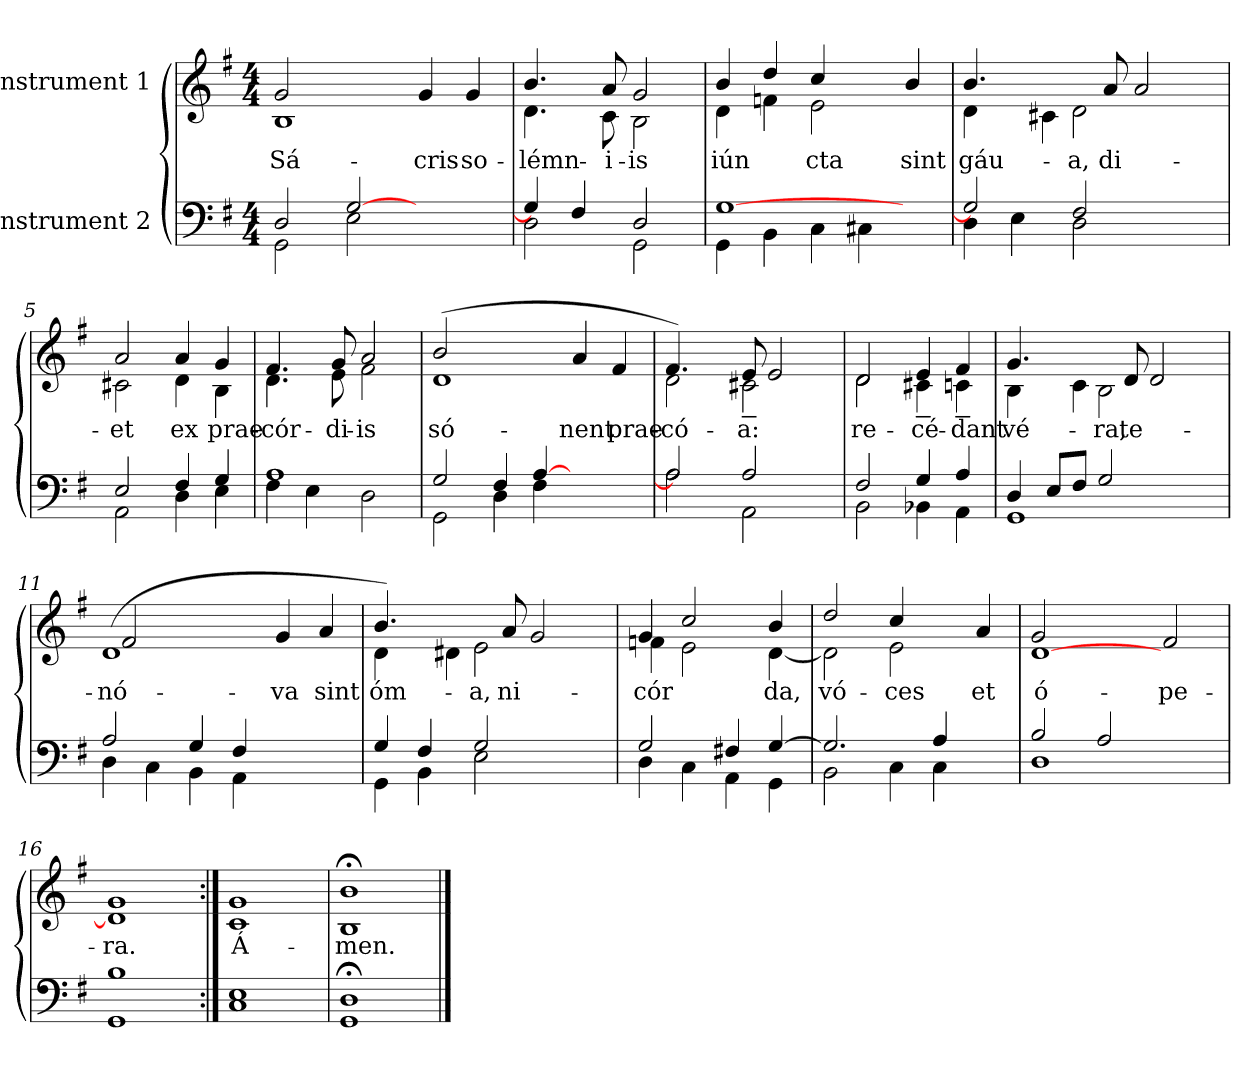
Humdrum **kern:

**kern	**kern	**text
*part2	*part1	*part1
*staff2	*staff1	*staff1
*I"Instrument 2	*I"Instrument 1	*
!!LO:PB:g=z
*stria5	*stria5	*
*clefF4	*clefG2	*
*k[f#]	*k[f#]	*
*G:	*G:	*
*M4/4	*M4/4	*
=1	=1	=1
*^	*^	*
!	!	!	!	!LO:LY:b:cj
2D/	2GG\	1B	2g/	Sá-
[>2G/	2E\	.	1ryy	.
!	!	!	!	!LO:LY:b:cj
2ryy	2ryy	4g/	.	-cris
!	!	!	!	!LO:LY:b:cj
.	.	4g/	.	so-
=2	=2	=2	=2	=2
!	!	!	!	!LO:LY:b:cj
4G/]	2D\	4.b/	4.d\	-lémn-
4F#/	.	.	.	.
!	!	!	!	!LO:LY:b:cj
.	.	8a/	8c\	-i-
!	!	!	!	!LO:LY:b:cj
2D/	2GG\	2g/	2B\	-is
=3	=3	=3	=3	=3
!	!	!	!	!LO:LY:b:cj
[>1G	4GG\	4b/	4d\	iún-
!	!	!	!	!LO:LY:b:cj
.	4BB\	4dd/	4fn\	--
!	!	!	!	!LO:LY:b:cj
.	4C\	2e\	4cc/	-cta
.	4C#X\	.	2ryy	.
!	!	!	!	!LO:LY:b:cj
4ryy	4ryy	4b/	.	sint
=4	=4	=4	=4	=4
!	!	!	!	!LO:LY:b:cj
2G/]	4D\	4.b/	4d\	gáu-
.	4E\	.	4ryy	.
.	.	4c#X\	.	.
!	!	!	!	!LO:LY:b:cj
2F#/	2D\	.	2d\	-a,
!	!	!	!	!LO:LY:b:cj
.	.	8a/	.	-di-
.	.	2a/	.	.
4ryy	4ryy	.	4ryy	.
=5	=5	=5	=5	=5
!	!	!	!	!LO:LY:b:cj
2E/	2AA\	2a/	2c#X\	et
!	!	!	!	!LO:LY:b:cj
4F#/	4D\	4a/	4d\	ex
!	!	!	!	!LO:LY:b:cj
4G/	4E\	4g/	4B\	prae-
!!LO:LB:g=z	!!
=6	=6	=6	=6	=6
!	!	!	!	!LO:LY:b:cj
1A	4F#\	4.f#/	4.d\	-cór-
.	4E\	.	.	.
!	!	!	!	!LO:LY:b:cj
.	.	8g/	8e\	-di-
!	!	!	!	!LO:LY:b:cj
.	2D\	2a/	2f#\	-is
=7	=7	=7	=7	=7
!	!	!	!	!LO:LY:b:cj
2G/	2GG\	(<1d	2b/	só-
4F#/	4D\	.	1ryy	.
[>4A/	4F#\	.	.	.
!	!	!	!	!LO:LY:b:cj
2ryy	2ryy	4a/	.	-nent
!	!	!	!	!LO:LY:b:cj
.	.	4f#/	.	prae-
=8	=8	=8	=8	=8
!	!	!	!	!LO:LY:b:cj
2A/]	2A\	2d\	4.f#/)	-có-
.	.	.	8ryy	.
!	!	!	!	!LO:LY:b:cj
!	!	!	!	!LO:LY:b:cj
2A/	2AA\	8e/	2c#X~<\	-a:
.	.	2e/	.	.
8ryy	8ryy	.	8ryy	.
=9	=9	=9	=9	=9
!	!	!	!	!LO:LY:b:cj
2F#/	2BB\	2d/	2d\	re-
!	!	!	!	!LO:LY:b:cj
4G/	4BB-X\	4e/	4c#X~<\	-cé-
!	!	!	!	!LO:LY:b:cj
4A/	4AA\	4f#/	4cn~<\	-dant
=10	=10	=10	=10	=10
!	!	!	!	!LO:LY:b:cj
4D/	1GG	4.g/	4B\	vé-
8E/L	.	.	4ryy	.
8F#/J	.	4c\	.	.
!	!	!	!	!LO:LY:b:cj
2G/	.	.	2B\	-ra,
!	!	!	!	!LO:LY:b:cj
.	.	8d/	.	-te-
.	.	2d/	.	.
4ryy	4ryy	.	4ryy	.
!!LO:LB:g=z	!!
=11	=11	=11	=11	=11
!	!	!	!	!LO:LY:b:cj
2A/	4D\	(<1d	2f#/	nó-
.	4C\	.	.	.
4G/	4BB\	.	1ryy	.
4F#/	4AA\	.	.	.
!	!	!	!	!LO:LY:b:cj
2ryy	2ryy	4g/	.	-va
!	!	!	!	!LO:LY:b:cj
.	.	4a/	.	sint
=12	=12	=12	=12	=12
!	!	!	!	!LO:LY:b:cj
4G/	4GG\	4.b/)	4d\	óm-
4F#/	4BB\	.	4ryy	.
.	.	4d#X\	.	.
!	!	!	!	!LO:LY:b:cj
2G/	2E\	.	2e\	-a,
!	!	!	!	!LO:LY:b:cj
.	.	8a/	.	-ni-
.	.	2g/	.	.
4ryy	4ryy	.	4ryy	.
=13	=13	=13	=13	=13
!	!	!	!	!LO:LY:b:cj
2G/	4D\	4g/	4fn\	cór-
!	!	!	!	!LO:LY:b:cj
.	4C\	2cc/	2e\	--
4F#X/	4AA\	.	.	.
!	!	!	!	!LO:LY:b:cj
[>4G/	4GG\	4b/	[<4d\	-da,
=14	=14	=14	=14	=14
!	!	!	!	!LO:LY:b:cj
2.G/]	2BB\	2dd/	2d\]	vó-
!	!	!	!	!LO:LY:b:cj
.	4C\	2e\	4cc/	-ces
4A/	4C\	.	2ryy	.
!	!	!	!	!LO:LY:b:cj
4ryy	4ryy	4a/	.	et
=15	=15	=15	=15	=15
!	!	!	!	!LO:LY:b:cj
2B/	1D	[>1d	2g/	ó-
2A/	.	.	1ryy	.
!	!	!	!	!LO:LY:b:cj
2ryy	2ryy	2f#/	.	-pe-
*	*	*v	*v	*
!!LO:LB:g=z
=16	=16	=16	=16
!	!	!	!LO:LY:b:cj
*v	*v	*	*
1B 1GG	1g 1d]	-ra.
=17:|!	=17:|!	=17:|!
!	!	!LO:LY:b:cj
1E 1C	1g 1c	Á-
=18	=18	=18
!	!	!LO:LY:b:cj
1D; 1GG;	1b;< 1B;<	-men.
==	==	==
*-	*-	*-
